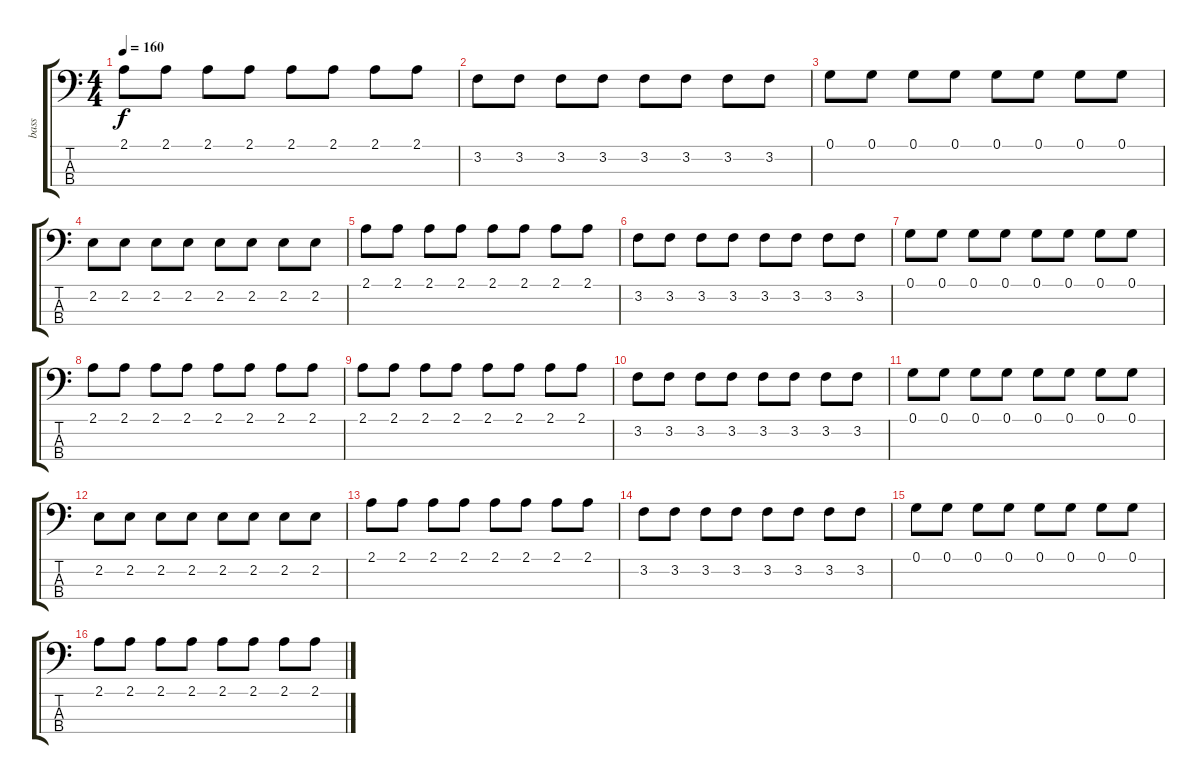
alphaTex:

\track ("bass" "bass") {instrument electricbassfinger}
\staff {score tabs}
\tuning (G2 D2 A1 E1) {hide}
\ts (4 4)
\tempo 160
\clef f4
\ks c
2.1.8{dy f} 2.1.8 2.1.8 2.1.8 2.1.8 2.1.8 2.1.8 2.1.8 |
3.2.8 3.2.8 3.2.8 3.2.8 3.2.8 3.2.8 3.2.8 3.2.8 |
0.1.8 0.1.8 0.1.8 0.1.8 0.1.8 0.1.8 0.1.8 0.1.8 |
2.2.8 2.2.8 2.2.8 2.2.8 2.2.8 2.2.8 2.2.8 2.2.8 |
2.1.8 2.1.8 2.1.8 2.1.8 2.1.8 2.1.8 2.1.8 2.1.8 |
3.2.8 3.2.8 3.2.8 3.2.8 3.2.8 3.2.8 3.2.8 3.2.8 |
0.1.8 0.1.8 0.1.8 0.1.8 0.1.8 0.1.8 0.1.8 0.1.8 |
2.1.8 2.1.8 2.1.8 2.1.8 2.1.8 2.1.8 2.1.8 2.1.8 |
2.1.8 2.1.8 2.1.8 2.1.8 2.1.8 2.1.8 2.1.8 2.1.8 |
3.2.8 3.2.8 3.2.8 3.2.8 3.2.8 3.2.8 3.2.8 3.2.8 |
0.1.8 0.1.8 0.1.8 0.1.8 0.1.8 0.1.8 0.1.8 0.1.8 |
2.2.8 2.2.8 2.2.8 2.2.8 2.2.8 2.2.8 2.2.8 2.2.8 |
2.1.8 2.1.8 2.1.8 2.1.8 2.1.8 2.1.8 2.1.8 2.1.8 |
3.2.8 3.2.8 3.2.8 3.2.8 3.2.8 3.2.8 3.2.8 3.2.8 |
0.1.8 0.1.8 0.1.8 0.1.8 0.1.8 0.1.8 0.1.8 0.1.8 |
2.1.8 2.1.8 2.1.8 2.1.8 2.1.8 2.1.8 2.1.8 2.1.8
